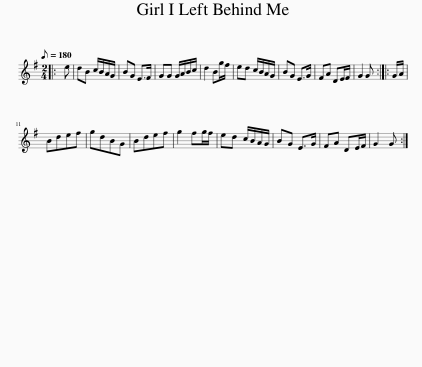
X:1
L:1/8
Q:1/8=180
M:2/4
I:linebreak $
K:none
V:1 treble transpose="8 "
V:1
[K:G]|: e | dB c/B/A/G/ | BG E>F | GG G/A/B/c/ | d2 Bg/f/ | %5
 ed c/B/A/G/ | BG E>G | FA DE/F/ | G2 G :: G/A/ |$ %10
 Bdef | gdBG | Bdef | g2 fg/f/ | ed c/B/A/G/ | %15
 BG E>G | FA DE/F/ | G2 G :| %18
